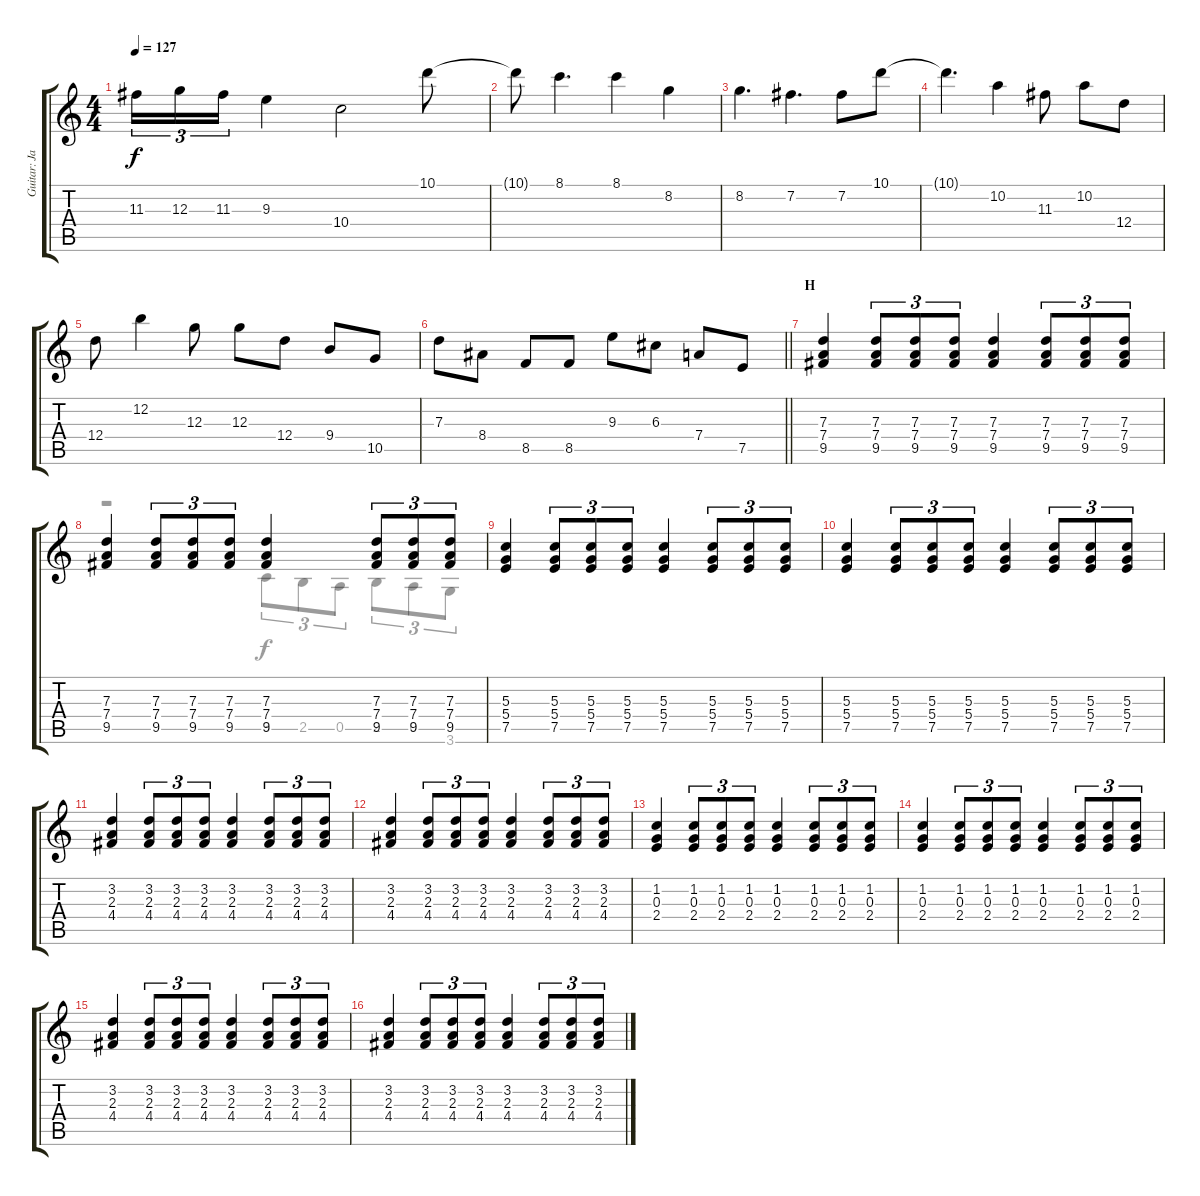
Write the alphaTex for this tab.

\track ("Guitar: James" "Guitar: Ja") {instrument electricguitarclean}
\staff {score tabs}
\tuning (E4 B3 G3 D3 A2 E2) {hide}
\voice
\ts (4 4)
\tempo 127
\clef g2
\ks c
11.3.16{tu (3 2) dy f} 12.3.16{tu (3 2)} 11.3.16{tu (3 2)} 9.3.4 10.4.2 10.1.8 |
10.1{t}.8 8.1.4{d} 8.1.4 8.2.4 |
8.2.4{d} 7.2.4{d} 7.2.8 10.1.8 |
10.1{t}.4{d} 10.2.4 11.3.8 10.2.8 12.4.8 |
12.4.8 12.2.4 12.3.8 12.3.8 12.4.8 9.4.8 10.5.8 |
\barLineRight lightlight
7.3.8 8.4.8 8.5.8 8.5.8 9.3.8 6.3.8 7.4.8 7.5.8 |
\section ("" "H")
(7.3 7.4 9.5).4 (7.3 7.4 9.5).8{tu (3 2)} (7.3 7.4 9.5).8{tu (3 2)} (7.3 7.4 9.5).8{tu (3 2)} (7.3 7.4 9.5).4 (7.3 7.4 9.5).8{tu (3 2)} (7.3 7.4 9.5).8{tu (3 2)} (7.3 7.4 9.5).8{tu (3 2)} |
(7.3 7.4 9.5).4 (7.3 7.4 9.5).8{tu (3 2)} (7.3 7.4 9.5).8{tu (3 2)} (7.3 7.4 9.5).8{tu (3 2)} (7.3 7.4 9.5).4 (7.3 7.4 9.5).8{tu (3 2)} (7.3 7.4 9.5).8{tu (3 2)} (7.3 7.4 9.5).8{tu (3 2)} |
(5.3 5.4 7.5).4 (5.3 5.4 7.5).8{tu (3 2)} (5.3 5.4 7.5).8{tu (3 2)} (5.3 5.4 7.5).8{tu (3 2)} (5.3 5.4 7.5).4 (5.3 5.4 7.5).8{tu (3 2)} (5.3 5.4 7.5).8{tu (3 2)} (5.3 5.4 7.5).8{tu (3 2)} |
(5.3 5.4 7.5).4 (5.3 5.4 7.5).8{tu (3 2)} (5.3 5.4 7.5).8{tu (3 2)} (5.3 5.4 7.5).8{tu (3 2)} (5.3 5.4 7.5).4 (5.3 5.4 7.5).8{tu (3 2)} (5.3 5.4 7.5).8{tu (3 2)} (5.3 5.4 7.5).8{tu (3 2)} |
(3.2 2.3 4.4).4 (3.2 2.3 4.4).8{tu (3 2)} (3.2 2.3 4.4).8{tu (3 2)} (3.2 2.3 4.4).8{tu (3 2)} (3.2 2.3 4.4).4 (3.2 2.3 4.4).8{tu (3 2)} (3.2 2.3 4.4).8{tu (3 2)} (3.2 2.3 4.4).8{tu (3 2)} |
(3.2 2.3 4.4).4 (3.2 2.3 4.4).8{tu (3 2)} (3.2 2.3 4.4).8{tu (3 2)} (3.2 2.3 4.4).8{tu (3 2)} (3.2 2.3 4.4).4 (3.2 2.3 4.4).8{tu (3 2)} (3.2 2.3 4.4).8{tu (3 2)} (3.2 2.3 4.4).8{tu (3 2)} |
(1.2 0.3 2.4).4 (1.2 0.3 2.4).8{tu (3 2)} (1.2 0.3 2.4).8{tu (3 2)} (1.2 0.3 2.4).8{tu (3 2)} (1.2 0.3 2.4).4 (1.2 0.3 2.4).8{tu (3 2)} (1.2 0.3 2.4).8{tu (3 2)} (1.2 0.3 2.4).8{tu (3 2)} |
(1.2 0.3 2.4).4 (1.2 0.3 2.4).8{tu (3 2)} (1.2 0.3 2.4).8{tu (3 2)} (1.2 0.3 2.4).8{tu (3 2)} (1.2 0.3 2.4).4 (1.2 0.3 2.4).8{tu (3 2)} (1.2 0.3 2.4).8{tu (3 2)} (1.2 0.3 2.4).8{tu (3 2)} |
(3.2 2.3 4.4).4 (3.2 2.3 4.4).8{tu (3 2)} (3.2 2.3 4.4).8{tu (3 2)} (3.2 2.3 4.4).8{tu (3 2)} (3.2 2.3 4.4).4 (3.2 2.3 4.4).8{tu (3 2)} (3.2 2.3 4.4).8{tu (3 2)} (3.2 2.3 4.4).8{tu (3 2)} |
(3.2 2.3 4.4).4 (3.2 2.3 4.4).8{tu (3 2)} (3.2 2.3 4.4).8{tu (3 2)} (3.2 2.3 4.4).8{tu (3 2)} (3.2 2.3 4.4).4 (3.2 2.3 4.4).8{tu (3 2)} (3.2 2.3 4.4).8{tu (3 2)} (3.2 2.3 4.4).8{tu (3 2)}
\voice
\clef g2
\ottava regular
\simile none
\ks c
|
|
|
|
|
\barLineRight lightlight
|
|
r.2 3.5.8{tu (3 2)} 2.5.8{tu (3 2)} 0.5.8{tu (3 2)} 2.5.8{tu (3 2)} 0.5.8{tu (3 2)} 3.6.8{tu (3 2)} |
|
|
|
|
|
|
|
